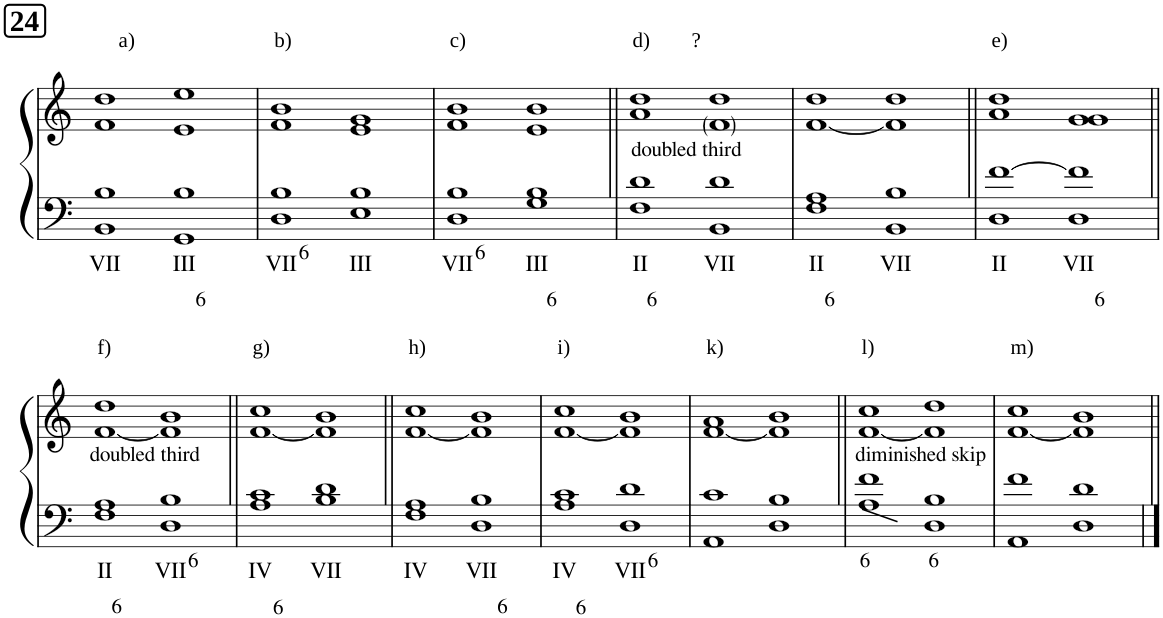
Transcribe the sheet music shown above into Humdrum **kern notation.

**kern	**text	**kern
*part1	*part1	*part1
*staff2	*staff2	*staff1
*I"Piano	*	*
*I'Pno	*	*
*clefF4	*	*clefG2
*k[]	*	*k[]
*M8/4	*	*M8/4
!!LO:REH:place=s1:a:B:cj:fs=14:t=24
=1	=1	=1
!	!	!LO:TX:a:t=a)
!	!LO:LY:b	!
1BB 1B	VII	1f 1dd
!LO:TX:b:t=6	!	!
!	!LO:LY:b	!
1GG 1B	III	1e 1ee
=2	=2	=2
!	!	!LO:TX:a:t=b)
!LO:TX:b:t=6	!	!
!	!LO:LY:b	!
1D 1B	VII	1f 1b
!	!LO:LY:b	!
1E 1B	III	1e 1g
=3	=3	=3
!	!	!LO:TX:a:t=c)
!LO:TX:b:t=6	!	!
!	!LO:LY:b	!
1D 1B	VII	1f 1b
!LO:TX:b:t=6	!	!
!	!LO:LY:b	!
1G 1B	III	1e 1b
=4||	=4||	=4||
!	!	!LO:TX:a:t=d)
!	!	!LO:TX:a:t=?
!	!	!LO:TX:b:t=doubled third
!LO:TX:b:t=6	!	!
!	!LO:LY:b	!
1F 1d	II	1a 1dd
!	!LO:LY:b	!
1BB 1d	VII	1f 1dd
=5	=5	=5
!LO:TX:b:t=6	!	!
!	!LO:LY:b	!
1F 1A	II	[1f 1dd
!	!LO:LY:b	!
1BB 1B	VII	1f] 1dd
=6||	=6||	=6||
!	!	!LO:TX:a:t=e)
!	!LO:LY:b	!
1D [1f	II	1a 1dd
!LO:TX:b:t=6	!	!
!	!LO:LY:b	!
1D 1f]	VII	1g 1g
!!LO:LB:g=z
=7||	=7||	=7||
!	!	!LO:TX:a:t=f)
!	!	!LO:TX:b:t=doubled third
!LO:TX:b:t=6	!	!
!	!LO:LY:b	!
1F 1A	II	[1f 1dd
!LO:TX:b:t=6	!	!
!	!LO:LY:b	!
1D 1B	VII	1f] 1b
=8||	=8||	=8||
!	!	!LO:TX:a:t=g)
!LO:TX:b:t=6	!	!
!	!LO:LY:b	!
1A 1c	IV	[1f 1cc
!	!LO:LY:b	!
1B 1d	VII	1f] 1b
=9||	=9||	=9||
!	!	!LO:TX:a:t=h)
!	!LO:LY:b	!
1F 1A	IV	[1f 1cc
!LO:TX:b:t=6	!	!
!	!LO:LY:b	!
1D 1B	VII	1f] 1b
=10	=10	=10
!	!	!LO:TX:a:t=i)
!LO:TX:b:t=6	!	!
!	!LO:LY:b	!
1A 1c	IV	[1f 1cc
!LO:TX:b:t=6	!	!
!	!LO:LY:b	!
1D 1d	VII	1f] 1b
=11	=11	=11
!	!	!LO:TX:a:t=k)
1AA 1c	.	[1f 1a
1D 1B	.	1f] 1b
=12||	=12||	=12||
!	!	!LO:TX:a:t=l)
!	!	!LO:TX:b:t=diminished skip
!LO:TX:b:t=6	!	!
1A 1f	.	[1f 1cc
!LO:TX:b:t=6	!	!
1D 1B	.	1f] 1dd
=13	=13	=13
!	!	!LO:TX:a:t=m)
1AA 1f	.	[1f 1cc
1D 1d	.	1f] 1b
=||	=||	=||
*-	*-	*-
